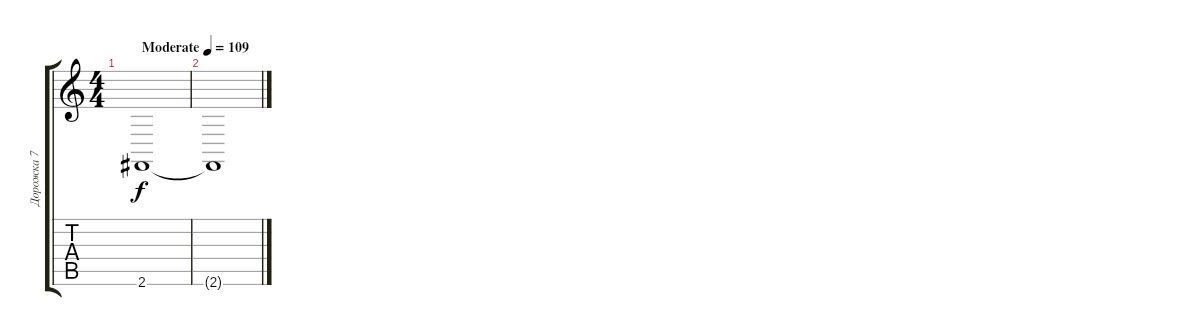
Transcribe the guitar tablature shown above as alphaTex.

\track ("Дорожка 7" "Дорожка 7") {instrument seashore}
\staff {score tabs}
\tuning (E4 B3 G3 D3 A2 E2) {hide}
\ts (4 4)
\tempo (109 "Moderate")
\clef g2
\ks c
2.6.1{dy f instrument seashore} |
2.6{t}.1
